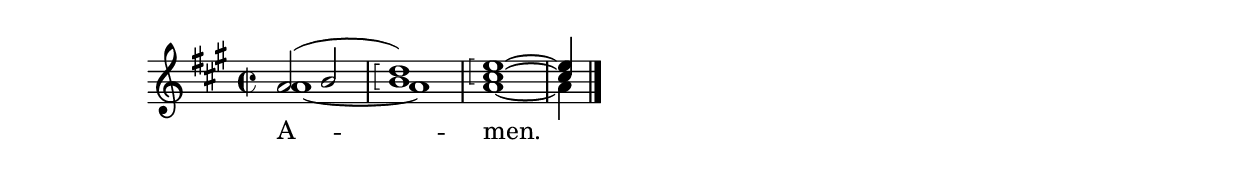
%% DO NOT EDIT this file manually; it is automatically
%% generated from LSR http://lsr.dsi.unimi.it
%% Make any changes in LSR itself, or in Documentation/snippets/new/ ,
%% and then run scripts/auxiliar/makelsr.py
%%
%% This file is in the public domain.
\version "2.14.0"

\header {
  lsrtags = "expressive-marks, vocal-music"

%% Translation of GIT committish: 2d548a99cb9dba80f2ff035582009477cd37eceb
  texidoces = "
El corchete de arpegios @code{arpeggioBracket} se puede usar para
indicar la división de voces cuando no hay plicas que puedan ofrecer
esta información. Se suele encontrar en la música coral.

"

  doctitlees = "Uso de arpeggioBracket para hacer más visible un divisi"


%% Translation of GIT committish: 27b1197f3bae8512c14d946752cd3e40e7c76016

  texidocde = "
Das @code{arpeggioBracket}-Klammerobjekt kann benutzt werden, um geteilte
Stimmen anzuzeigen, wenn keine Hälse diese Information bieten.  Das sieht
man oft in Chormusik.

"
  doctitlede = "Arpeggio-Klammern benutzen um geteilte Stimmen besser sichtbar zu machen"


%% Translation of GIT committish: c1d5bb448321d688185e0c6b798575d4c325ae80
  texidocfr = "
Les crochets d'arpegio (@code{arpeggioBracket}) permettent de mettre en
évidence les divisions d'un pupitre en l'absence de hampe, comme on le
voit régulièrement dans les partitions pour chœur.

"

  doctitlefr = "Utilisation d'un arpeggioBracket pour rendre les
divisions plus évidentes"


  texidoc = "
The @code{arpeggioBracket} can be used to indicate the division of
voices where there are no stems to provide the information. This is
often seen in choral music.

"
  doctitle = "Using arpeggioBracket to make divisi more visible"
} % begin verbatim

\include "english.ly"

\score {
  \relative c'' {
    \key a \major
    \time 2/2
    <<
      \new Voice = "upper"
      <<
        { \voiceOne \arpeggioBracket
          a2( b2
          <b d>1\arpeggio)
          <cs e>\arpeggio ~
          <cs e>4
        }
        \addlyrics { \lyricmode { A -- men. } }
      >>
      \new Voice = "lower"
      { \voiceTwo
        a1 ~
        a
        a ~
        a4 \bar "|."
      }
    >>
  }
  \layout { ragged-right = ##t }
}

